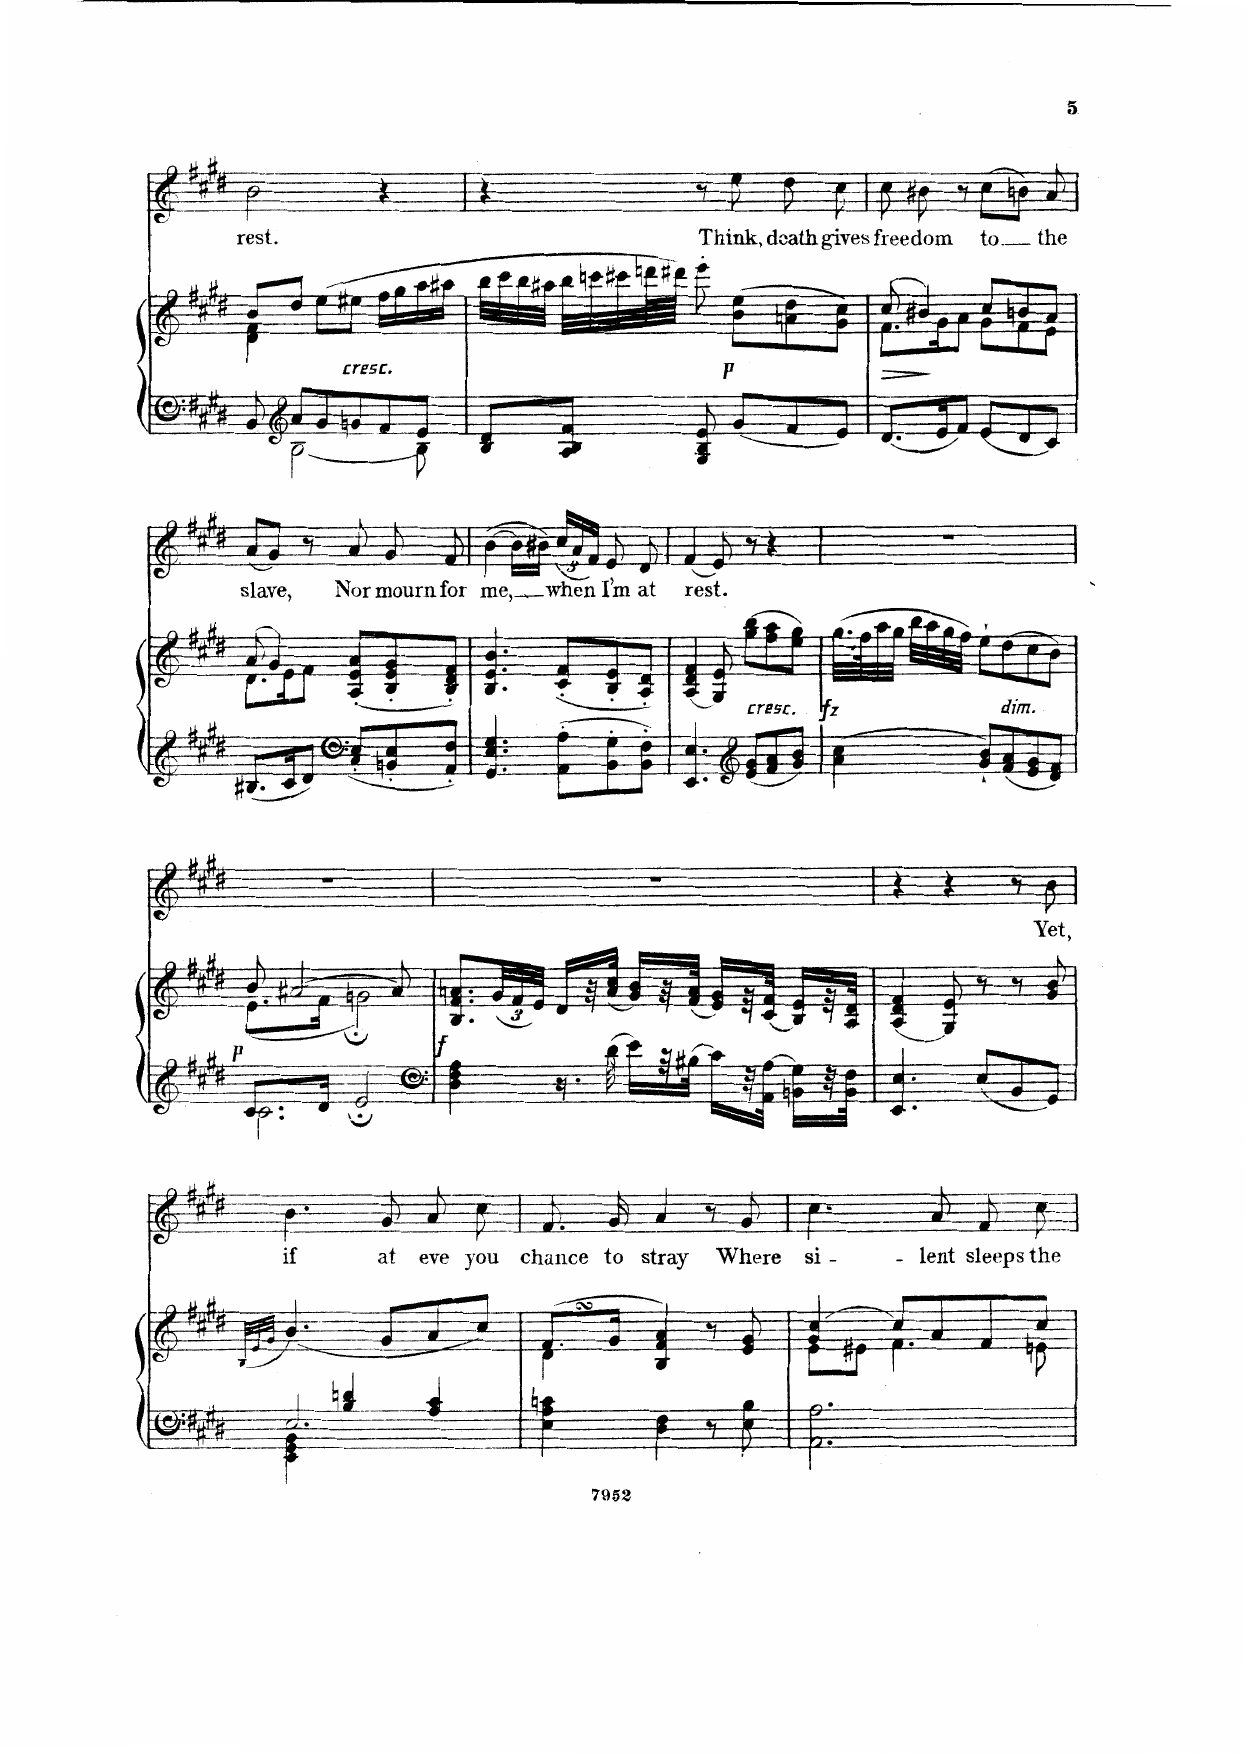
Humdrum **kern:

**kern	**kern	**dynam	**kern	**text
*part2	*part2	*part2	*part1	*part1
*staff3	*staff2	*staff2/3	*staff1	*staff1
*I"Piano	*	*	*I"Voice	*
*I'Pno	*	*	*	*
*clefF4	*clefG2	*	*clefG2	*
*k[f#c#g#d#]	*k[f#c#g#d#]	*	*k[f#c#g#d#]	*
*M3/4	*M3/4	*	*M3/4	*
=47	=47	=47	=47	=47
*^	*^	*	*	*
8BB/	8ryy	8b/L	4d#\ 4f#\	.	2b\	rest.
*clefG2	*	*	*	*	*	*
8a/L	[2B\	8dd#/J	.	.	.	.
!	!	!LO:TX:b:i:t=cresc.	!	!	!	!
8g#/	.	(8ee\L	2ryy	.	.	.
8gn/	.	8ee#X\J	.	.	.	.
8f#/	.	16ff#\LL	.	.	4r	.
.	.	16gg#\	.	.	.	.
8e/J	8B\]	16aa\	.	.	.	.
.	.	16aa#X\JJ	.	.	.	.
*v	*v	*	*	*	*	*
*	*v	*v	*	*	*
=48	=48	=48	=48	=48
8B/ 8d#/L	32bb\LLL	.	4r	.
.	32ccc#\	.	.	.
.	32bb\	.	.	.
.	32aa#X\JJJ	.	.	.
8A/ 8B/ 8f#/J	32bb\LLL	.	.	.
.	32cccn\	.	.	.
.	32ccc#X\	.	.	.
.	64dddn\L	.	.	.
.	64ddd#X\JJJJ)	.	.	.
8G#/' 8B/' 8e/'	8eee'\	.	8r	.
!	!	!LO:DY:b	!	!
8g#/L	(8b\ 8ee\L	p	8ee\	Think,
8f#/	8an\ 8dd#\	.	8dd#\	death
8e/J	8g#\ 8cc#\J)	.	8cc#\	gives
=49	=49	=49	=49	=49
!	!	!LO:HP:b	!	!
*	*^	*	*	*
8.d#/L	(8cc#/	8.f#\L	>	8cc#\	free-
.	4b#X/)	.	.	8b#X\	-dom
16e/K	.	16g#\K	.	.	.
8f#/J	.	8a\J	]	8r	.
8e/L	8cc#/L	8g#\L	.	(8cc#\L	to
8d#/	8bn/	8f#\	.	8bn\J)	.
8c#/J	8a/J	8e\J	.	8a/	the
=50	=50	=50	=50	=50	=50
8.B#X/L	(8a/	8.d#\L	.	(8a/L	slave,
.	4g#/)	.	.	8g#/J)	.
16c#/K	.	16e\K	.	.	.
8d#/J	.	8f#\J	.	8r	.
*clefF4	*	*	*	*	*
8C#/' 8E/'L	(8A/' 8e/' 8a/'L	4.ryy	.	8a/	Nor
8BBn/' 8E/'	8B/' 8e/' 8g#/'	.	.	8g#/	mourn
8AA/' 8F#/'J	8B/' 8d#/' 8f#/'J)	.	.	8f#/	for
*	*v	*v	*	*	*
=51	=51	=51	=51	=51
4.GG#/ 4.E/ 4.G#/	4.B/ 4.e/ 4.b/	.	([4b\	me,
.	.	.	16b\LL]	.
.	.	.	16b#X\JJ)	.
*	*	*	*Xbrackettup	*
8AA\' 8A\'L	(8c#/' 8f#/'L	.	(24cc#/LL	when
.	.	.	24a/	.
.	.	.	24f#/JJ)	.
8BB\' 8G#\'	8B/' 8e/'	.	8e/	I'm
8BB\' 8F#\'J	8A/' 8d#/'J)	.	8d#/	at
=52	=52	=52	=52	=52
4.EE/ 4.E/	(4A/ 4d#/ 4f#/	.	(4f#/	rest.
.	8G#/ 8e/)	.	8e/)	.
*clefG2	*	*	*	*
!	!LO:TX:b:i:t=cresc.	!	!	!
8e/ 8g#/L	(8gg#\ 8bb\L	.	8r	.
8f#/ 8a/	8ff#\ 8aa\	.	4r	.
8g#/ 8b/J	8ee\ 8gg#\J)	.	.	.
=53	=53	=53	=53	=53
!	!	!LO:DY:b	!	!
4a\ 4cc#\	(32.gg#\LLL	fz	2.r	.
.	64ff#\K	.	.	.
.	32aa\	.	.	.
.	32gg#\	.	.	.
.	32bb\	.	.	.
.	32aa\	.	.	.
.	32gg#\	.	.	.
.	32ff#\JJJ)	.	.	.
!	!LO:TX:b:i:t=dim.	!	!	!
8g#/` 8b/`L	8ee`\L	.	.	.
8f#/ 8a/	(8dd#\	.	.	.
8e/ 8g#/	8cc#\	.	.	.
8d#/ 8f#/J	8b\J)	.	.	.
=54	=54	=54	=54	=54
*^	*^	*	*	*
!	!	!	!	!LO:DY:b	!	!
8.c#/L	2.c#\	8b/	(8.e\L	p	2.r	.
.	.	[2a#X/	.	.	.	.
16d#/Jk	.	.	16f#\Jk	.	.	.
2e;/	.	.	2gn;\)	.	.	.
.	.	8a#/]	.	.	.	.
*v	*v	*	*	*	*	*
*	*v	*v	*	*	*
=55	=55	=55	=55	=55
*clefF4	*	*	*	*
!	!	!LO:DY:b	!	!
4D#\ 4F#\ 4A\	8.B/ 8.f#/ 8.an/L	f	2.r	.
*	*Xbrackettup	*	*	*
.	(48g#/LL	.	.	.
.	48f#/	.	.	.
.	48e/JJJ)	.	.	.
16.r	16d#/LL	.	.	.
.	32r	.	.	.
32d#\	(<32a/ 32cc#/JJJ	.	.	.
16e\LL	16g#/ 16b/LL)	.	.	.
32r	32r	.	.	.
32B#X\JJJ	(<32f#/ 32a/JJJ	.	.	.
16c#\LL	16e/ 16g#/LL)	.	.	.
32r	32r	.	.	.
32AA\ 32A\JJJ	(<32c#/ 32f#/JJJ	.	.	.
16BBn\ 16G#\LL	16B/ 16e/LL)	.	.	.
32r	32r	.	.	.
32BB\ 32F#\JJJ	32A/ 32d#/JJJ	.	.	.
=56	=56	=56	=56	=56
4.EE/ 4.E/	(4A/ 4d#/ 4f#/	.	4r	.
.	8G#/ 8e/)	.	4r	.
!	!	!LO:DY:b	!	!
8E/L	8r	p	.	.
8BB/	8r	.	8r	.
8GG#/J	8g#/ 8b/	.	8b\	Yet,
=57	=57	=57	=57	=57
.	(32qB/LLL	.	.	.
.	32qe/	.	.	.
.	32qg#/JJJ	.	.	.
*^	*	*	*	*
4EE\ 4GG#\ 4BB\	2.E/	(4.b/)	.	4.b\	if
4B/ 4dn/	.	.	.	.	.
.	.	8g#/L	.	8g#/	at
4A/ 4c#/	.	8a/	.	8a/	eve
.	.	8cc#/J)	.	8cc#\	you
*v	*v	*	*	*	*
=58	=58	=58	=58	=58
*	*^	*	*	*
*	*	*^	*	*	*
4E\ 4A\ 4cn\	(8.f#sSSS/L	4d#\	16f#!	.	8.f#/	chance
*	*	*	*brackettup	*	*	*
.	.	.	48g#!	.	.	.
.	.	.	48f#!	.	.	.
.	.	.	48e!	.	.	.
.	.	.	16f#!	.	.	.
.	16g#/Jk	.	16g#!	.	16g#/	to
4D#\ 4F#\	4B/ 4f#/ 4a/)	2ryy	2ryy	.	4a/	stray
8r	8r	.	.	.	8r	.
8E\ 8B\	8e/ 8g#/	.	.	.	8g#/	Where
*	*	*v	*v	*	*	*
=59	=59	=59	=59	=59	=59
2.AA\ 2.A\	4g#/ [4cc#/	8e\L	.	4.cc#\	si-
.	.	8e#X\J	.	.	.
.	8cc#/L]	4.f#\	.	.	.
.	8a/	.	.	8a/	-lent
.	8f#/	.	.	8f#/	sleeps
.	8cc#/J	8en\	.	8cc#\	the
*	*v	*v	*	*	*
=	=	=	=	=
*-	*-	*-	*-	*-
